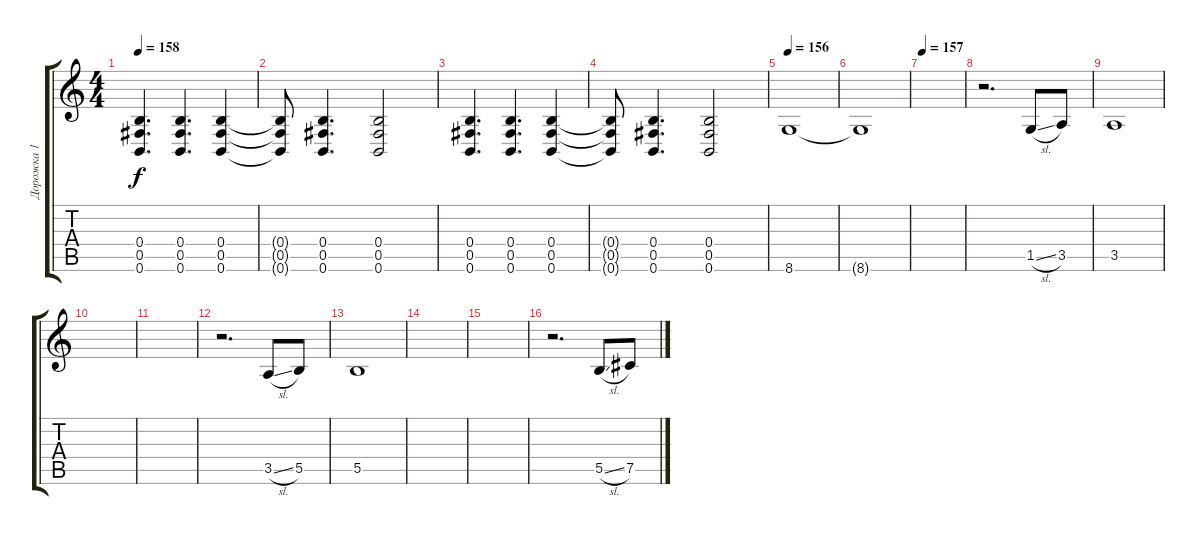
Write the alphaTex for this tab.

\track ("Дорожка 1" "Дорожка 1") {instrument distortionguitar}
\staff {score tabs}
\tuning (Db4 Ab3 E3 B2 Gb2 B1) {hide}
\ts (4 4)
\tempo 158
\clef g2
\ks c
(0.4 0.5 0.6).4{d dy f} (0.4 0.5 0.6).4{d} (0.4 0.5 0.6).4 |
(0.4{t} 0.5{t} 0.6{t}).8 (0.4 0.5 0.6).4{d} (0.4 0.5 0.6).2 |
(0.4 0.5 0.6).4{d} (0.4 0.5 0.6).4{d} (0.4 0.5 0.6).4 |
(0.4{t} 0.5{t} 0.6{t}).8 (0.4 0.5 0.6).4{d} (0.4 0.5 0.6).2 |
\tempo 156
8.6.1 |
8.6{t}.1 |
\tempo 157
|
r.2{d} 1.5{sl}.8 3.5.8 |
3.5.1 |
|
|
r.2{d} 3.5{sl}.8 5.5.8 |
5.5.1 |
|
|
r.2{d} 5.5{sl}.8 7.5.8
